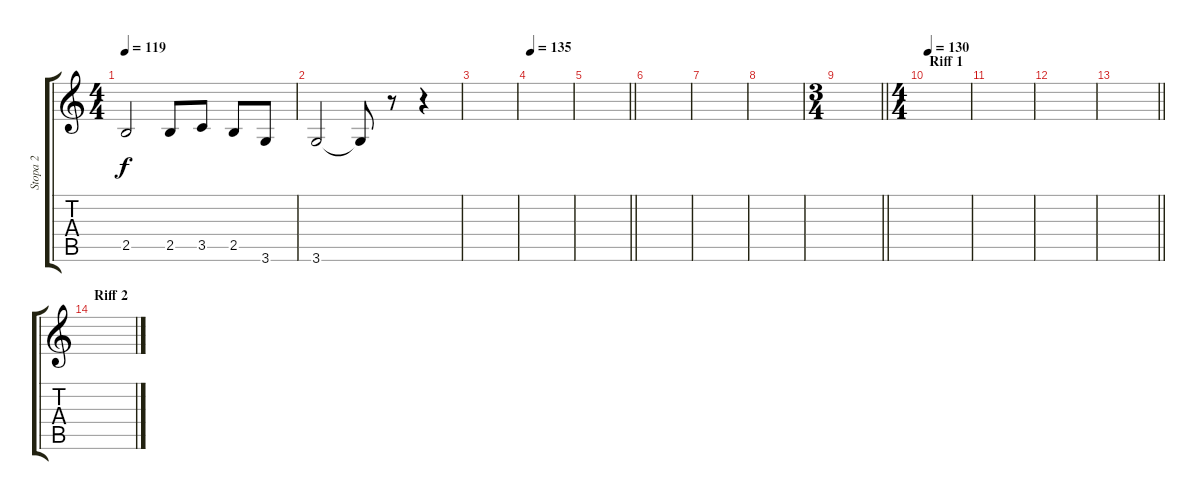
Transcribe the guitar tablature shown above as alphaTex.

\track ("Stopa 2" "Stopa 2") {instrument acousticguitarsteel}
\staff {score tabs}
\tuning (E4 B3 G3 D3 A2 E2) {hide}
\ts (4 4)
\tempo 119
\clef g2
\ks c
2.5.2{dy f} 2.5.8 3.5.8 2.5.8 3.6.8 |
3.6.2 3.6{t}.8 r.8 r.4 |
|
\tempo 135
|
\barLineRight lightlight
|
\section ("" "")
|
|
|
\ts (3 4)
\barLineRight lightlight
|
\ts (4 4)
\section ("" "Riff 1")
\tempo 130
|
|
|
\barLineRight lightlight
|
\section ("" "Riff 2")
